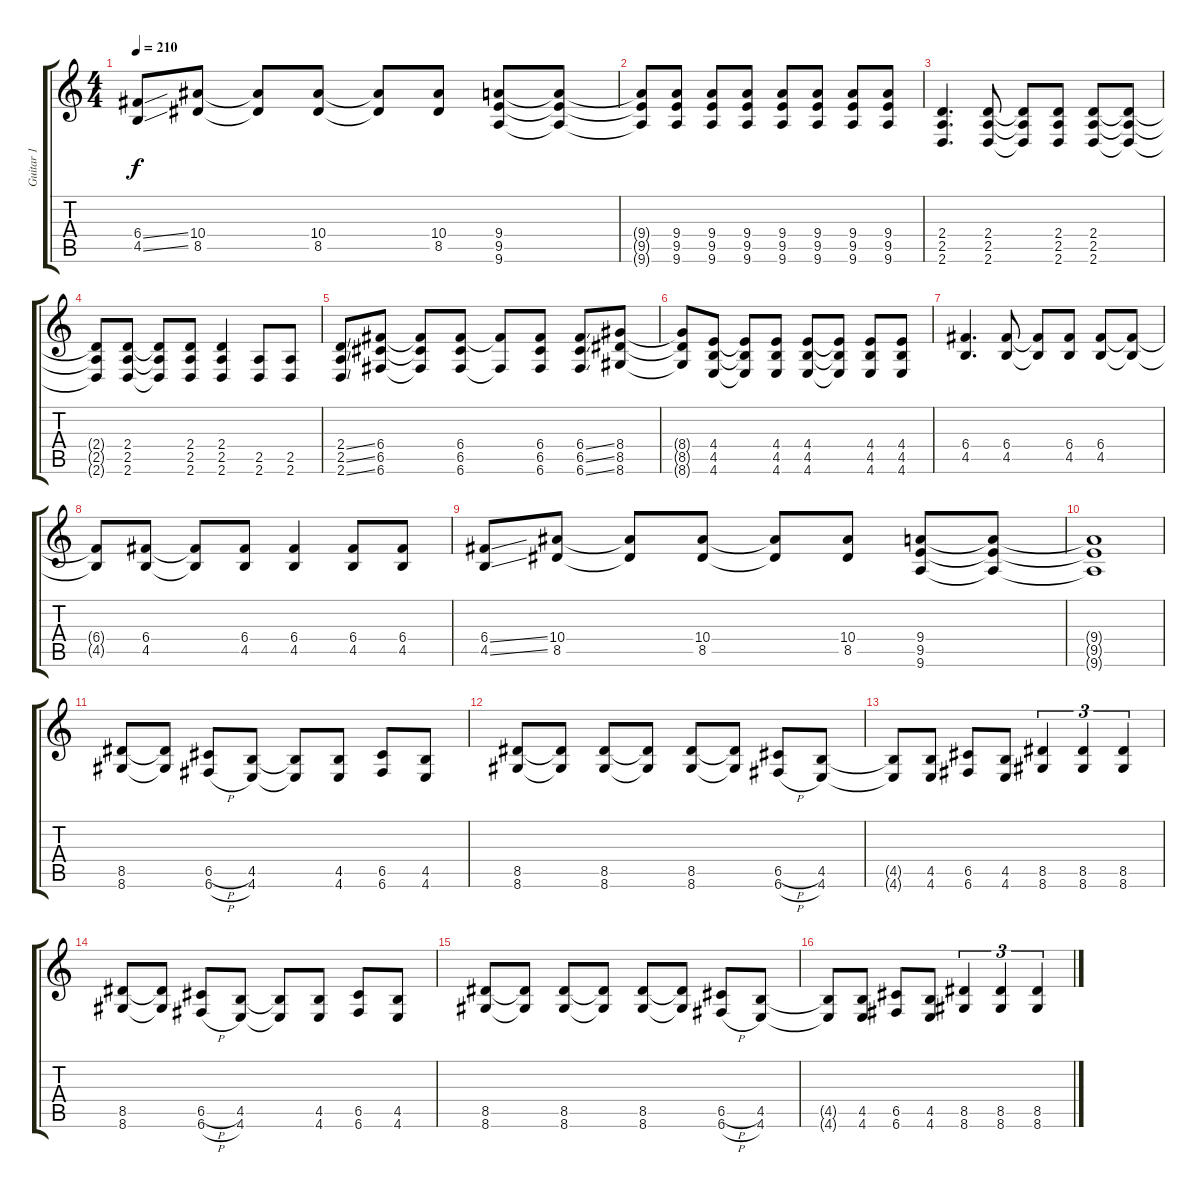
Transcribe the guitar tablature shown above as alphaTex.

\track ("Guitar 1" "Guitar 1") {instrument distortionguitar}
\staff {score tabs}
\tuning (E4 C4 G3 C3 G2 C2) {hide}
\ts (4 4)
\tempo 210
\clef g2
\ks c
(6.4{ss} 4.5{ss}).8{dy f} (10.4 8.5).8 (10.4{t} 8.5{t}).8 (10.4 8.5).8 (10.4{t} 8.5{t}).8 (10.4 8.5).8 (9.4 9.5 9.6).8 (9.4{t} 9.5{t} 9.6{t}).8 |
(9.4{t} 9.5{t} 9.6{t}).8 (9.4 9.5 9.6).8 (9.4 9.5 9.6).8 (9.4 9.5 9.6).8 (9.4 9.5 9.6).8 (9.4 9.5 9.6).8 (9.4 9.5 9.6).8 (9.4 9.5 9.6).8 |
(2.4 2.5 2.6).4{d} (2.4 2.5 2.6).8 (2.4{t} 2.5{t} 2.6{t}).8 (2.4 2.5 2.6).8 (2.4 2.5 2.6).8 (2.4{t} 2.5{t} 2.6{t}).8 |
(2.4{t} 2.5{t} 2.6{t}).8 (2.4 2.5 2.6).8 (2.4{t} 2.5{t} 2.6{t}).8 (2.4 2.5 2.6).8 (2.4 2.5 2.6).4 (2.5 2.6).8 (2.5 2.6).8 |
(2.4{ss} 2.5{ss} 2.6{ss}).8 (6.4 6.5 6.6).8 (6.4{t} 6.5{t} 6.6{t}).8 (6.4 6.5 6.6).8 (6.4{t} 6.6{t}).8 (6.4 6.5 6.6).8 (6.4{ss} 6.5{ss} 6.6{ss}).8 (8.4 8.5 8.6).8 |
(8.4{t} 8.5{t} 8.6{t}).8 (4.4 4.5 4.6).8 (4.4{t} 4.5{t} 4.6{t}).8 (4.4 4.5 4.6).8 (4.4 4.5 4.6).8 (4.4{t} 4.5{t} 4.6{t}).8 (4.4 4.5 4.6).8 (4.4 4.5 4.6).8 |
(6.4 4.5).4{d} (6.4 4.5).8 (6.4{t} 4.5{t}).8 (6.4 4.5).8 (6.4 4.5).8 (6.4{t} 4.5{t}).8 |
(6.4{t} 4.5{t}).8 (6.4 4.5).8 (6.4{t} 4.5{t}).8 (6.4 4.5).8 (6.4 4.5).4 (6.4 4.5).8 (6.4 4.5).8 |
(6.4{ss} 4.5{ss}).8 (10.4 8.5).8 (10.4{t} 8.5{t}).8 (10.4 8.5).8 (10.4{t} 8.5{t}).8 (10.4 8.5).8 (9.4 9.5 9.6).8 (9.4{t} 9.5{t} 9.6{t}).8 |
(9.4{t} 9.5{t} 9.6{t}).1 |
(8.5 8.6).8 (8.5{t} 8.6{t}).8 (6.5{h} 6.6{h}).8 (4.5 4.6).8 (4.5{t} 4.6{t}).8 (4.5 4.6).8 (6.5 6.6).8 (4.5 4.6).8 |
(8.5 8.6).8 (8.5{t} 8.6{t}).8 (8.5 8.6).8 (8.5{t} 8.6{t}).8 (8.5 8.6).8 (8.5{t} 8.6{t}).8 (6.5{h} 6.6{h}).8 (4.5 4.6).8 |
(4.5{t} 4.6{t}).8 (4.5 4.6).8 (6.5 6.6).8 (4.5 4.6).8 (8.5 8.6).4{tu (3 2)} (8.5 8.6).4{tu (3 2)} (8.5 8.6).4{tu (3 2)} |
(8.5 8.6).8 (8.5{t} 8.6{t}).8 (6.5{h} 6.6{h}).8 (4.5 4.6).8 (4.5{t} 4.6{t}).8 (4.5 4.6).8 (6.5 6.6).8 (4.5 4.6).8 |
(8.5 8.6).8 (8.5{t} 8.6{t}).8 (8.5 8.6).8 (8.5{t} 8.6{t}).8 (8.5 8.6).8 (8.5{t} 8.6{t}).8 (6.5{h} 6.6{h}).8 (4.5 4.6).8 |
(4.5{t} 4.6{t}).8 (4.5 4.6).8 (6.5 6.6).8 (4.5 4.6).8 (8.5 8.6).4{tu (3 2)} (8.5 8.6).4{tu (3 2)} (8.5 8.6).4{tu (3 2)}
